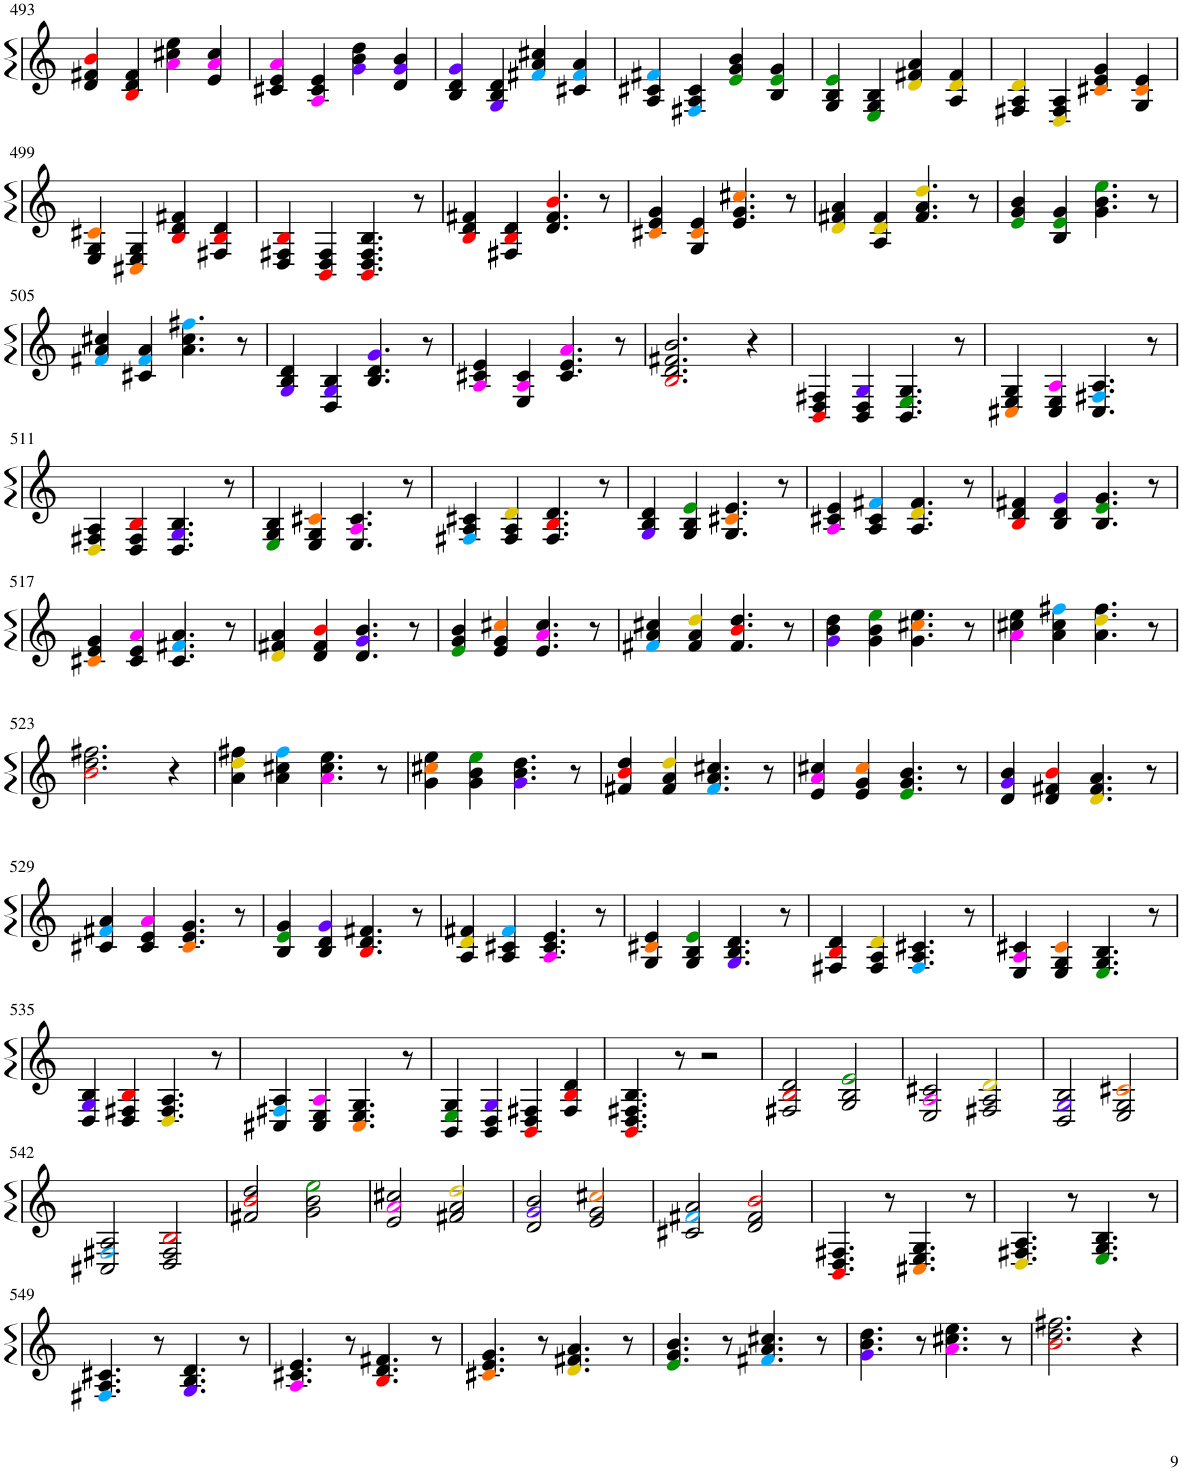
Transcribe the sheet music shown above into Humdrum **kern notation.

**kern
*part1
*staff1
*I"Piano
*I'Pno.
!!LO:PB:g=z
*clefG2
*k[]
*M4/4
=493
4d/ 4f#X/ 4bi/
4Bi/ 4d/ 4f#/
4aj\ 4cc#X\ 4ee\
4e/ 4aj/ 4cc#/
=494
4c#X/ 4e/ 4aj/
4Aj/ 4c#/ 4e/
4gZ\ 4b\ 4dd\
4d/ 4gZ/ 4b/
=495
4B/ 4d/ 4gZ/
4GZ/ 4B/ 4d/
4f#XV/ 4a/ 4cc#X/
4c#X/ 4f#V/ 4a/
=496
4A/ 4c#X/ 4f#XV/
4F#XV/ 4A/ 4c#/
4eN/ 4g/ 4b/
4B/ 4eN/ 4g/
=497
4G/ 4B/ 4eN/
4EN/ 4G/ 4B/
4dl/ 4f#X/ 4a/
4A/ 4dl/ 4f#/
=498
4F#X/ 4A/ 4dl/
4Dl/ 4F#/ 4A/
4c#X!/ 4e/ 4g/
4G/ 4c#!/ 4e/
!!LO:LB:g=z
=499
4E/ 4G/ 4c#X!/
4C#X!/ 4E/ 4G/
4Bi/ 4d/ 4f#X/
4F#X/ 4Bi/ 4d/
=500
4D/ 4F#X/ 4Bi/
4BBi/ 4D/ 4F#/
4.BBi/ 4.D/ 4.F#/ 4.B/
8r
=501
4Bi/ 4d/ 4f#X/
4F#X/ 4Bi/ 4d/
4.d/ 4.f#/ 4.bi/
8r
=502
4c#X!/ 4e/ 4g/
4G/ 4c#!/ 4e/
4.e/ 4.g/ 4.cc#X!/
8r
=503
4dl/ 4f#X/ 4a/
4A/ 4dl/ 4f#/
4.f#/ 4.a/ 4.ddl/
8r
=504
4eN/ 4g/ 4b/
4B/ 4eN/ 4g/
4.g\ 4.b\ 4.eeN\
8r
!!LO:LB:g=z
=505
4f#XV/ 4a/ 4cc#X/
4c#X/ 4f#V/ 4a/
4.a\ 4.cc#\ 4.ff#XV\
8r
=506
4GZ/ 4B/ 4d/
4D/ 4GZ/ 4B/
4.B/ 4.d/ 4.gZ/
8r
=507
4Aj/ 4c#X/ 4e/
4E/ 4Aj/ 4c#/
4.c#/ 4.e/ 4.aj/
8r
=508
2.Bi/ 2.d/ 2.f#X/ 2.b/
4r
=509
4BBi/ 4D/ 4F#X/
4BB/ 4D/ 4GZ/
4.BB/ 4.EN/ 4.G/
8r
=510
4C#X!/ 4E/ 4G/
4C#/ 4E/ 4Aj/
4.C#/ 4.F#XV/ 4.A/
8r
!!LO:LB:g=z
=511
4Dl/ 4F#X/ 4A/
4D/ 4F#/ 4Bi/
4.D/ 4.GZ/ 4.B/
8r
=512
4EN/ 4G/ 4B/
4E/ 4G/ 4c#X!/
4.E/ 4.Aj/ 4.c#/
8r
=513
4F#XV/ 4A/ 4c#X/
4F#/ 4A/ 4dl/
4.F#/ 4.Bi/ 4.d/
8r
=514
4GZ/ 4B/ 4d/
4G/ 4B/ 4eN/
4.G/ 4.c#X!/ 4.e/
8r
=515
4Aj/ 4c#X/ 4e/
4A/ 4c#/ 4f#XV/
4.A/ 4.dl/ 4.f#/
8r
=516
4Bi/ 4d/ 4f#X/
4B/ 4d/ 4gZ/
4.B/ 4.eN/ 4.g/
8r
!!LO:LB:g=z
=517
4c#X!/ 4e/ 4g/
4c#/ 4e/ 4aj/
4.c#/ 4.f#XV/ 4.a/
8r
=518
4dl/ 4f#X/ 4a/
4d/ 4f#/ 4bi/
4.d/ 4.gZ/ 4.b/
8r
=519
4eN/ 4g/ 4b/
4e/ 4g/ 4cc#X!/
4.e/ 4.aj/ 4.cc#/
8r
=520
4f#XV/ 4a/ 4cc#X/
4f#/ 4a/ 4ddl/
4.f#/ 4.bi/ 4.dd/
8r
=521
4gZ\ 4b\ 4dd\
4g\ 4b\ 4eeN\
4.g\ 4.cc#X!\ 4.ee\
8r
=522
4aj\ 4cc#X\ 4ee\
4a\ 4cc#\ 4ff#XV\
4.a\ 4.ddl\ 4.ff#\
8r
!!LO:LB:g=z
=523
2.bi\ 2.dd\ 2.ff#X\
4r
=524
4a\ 4ddl\ 4ff#X\
4a\ 4cc#X\ 4ff#V\
4.aj\ 4.cc#\ 4.ee\
8r
=525
4g\ 4cc#X!\ 4ee\
4g\ 4b\ 4eeN\
4.gZ\ 4.b\ 4.dd\
8r
=526
4f#X/ 4bi/ 4dd/
4f#/ 4a/ 4ddl/
4.f#V/ 4.a/ 4.cc#X/
8r
=527
4e/ 4aj/ 4cc#X/
4e/ 4g/ 4cc#!/
4.eN/ 4.g/ 4.b/
8r
=528
4d/ 4gZ/ 4b/
4d/ 4f#X/ 4bi/
4.dl/ 4.f#/ 4.a/
8r
!!LO:LB:g=z
=529
4c#X/ 4f#XV/ 4a/
4c#/ 4e/ 4aj/
4.c#!/ 4.e/ 4.g/
8r
=530
4B/ 4eN/ 4g/
4B/ 4d/ 4gZ/
4.Bi/ 4.d/ 4.f#X/
8r
=531
4A/ 4dl/ 4f#X/
4A/ 4c#X/ 4f#V/
4.Aj/ 4.c#/ 4.e/
8r
=532
4G/ 4c#X!/ 4e/
4G/ 4B/ 4eN/
4.GZ/ 4.B/ 4.d/
8r
=533
4F#X/ 4Bi/ 4d/
4F#/ 4A/ 4dl/
4.F#V/ 4.A/ 4.c#X/
8r
=534
4E/ 4Aj/ 4c#X/
4E/ 4G/ 4c#!/
4.EN/ 4.G/ 4.B/
8r
!!LO:LB:g=z
=535
4D/ 4GZ/ 4B/
4D/ 4F#X/ 4Bi/
4.Dl/ 4.F#/ 4.A/
8r
=536
4C#X/ 4F#XV/ 4A/
4C#/ 4E/ 4Aj/
4.C#!/ 4.E/ 4.G/
8r
=537
4BB/ 4EN/ 4G/
4BB/ 4D/ 4GZ/
4BBi/ 4D/ 4F#X/
4F#/ 4Bi/ 4d/
=538
4.BBi/ 4.D/ 4.F#X/ 4.B/
8r
2r
=539
2F#X/ 2Bi/ 2d/
2G/ 2B/ 2eN/
=540
2E/ 2Aj/ 2c#X/
2F#X/ 2A/ 2dl/
=541
2D/ 2GZ/ 2B/
2E/ 2G/ 2c#X!/
!!LO:LB:g=z
=542
2C#X/ 2F#XV/ 2A/
2D/ 2F#/ 2Bi/
=543
2f#X/ 2bi/ 2dd/
2g\ 2b\ 2eeN\
=544
2e/ 2aj/ 2cc#X/
2f#X/ 2a/ 2ddl/
=545
2d/ 2gZ/ 2b/
2e/ 2g/ 2cc#X!/
=546
2c#X/ 2f#XV/ 2a/
2d/ 2f#/ 2bi/
=547
4.BBi/ 4.D/ 4.F#X/
8r
4.C#X!/ 4.E/ 4.G/
8r
=548
4.Dl/ 4.F#X/ 4.A/
8r
4.EN/ 4.G/ 4.B/
8r
!!LO:LB:g=z
=549
4.F#XV/ 4.A/ 4.c#X/
8r
4.GZ/ 4.B/ 4.d/
8r
=550
4.Aj/ 4.c#X/ 4.e/
8r
4.Bi/ 4.d/ 4.f#X/
8r
=551
4.c#X!/ 4.e/ 4.g/
8r
4.dl/ 4.f#X/ 4.a/
8r
=552
4.eN/ 4.g/ 4.b/
8r
4.f#XV/ 4.a/ 4.cc#X/
8r
=553
4.gZ\ 4.b\ 4.dd\
8r
4.aj\ 4.cc#X\ 4.ee\
8r
=554
2.bi\ 2.dd\ 2.ff#X\
4r
=
*-
